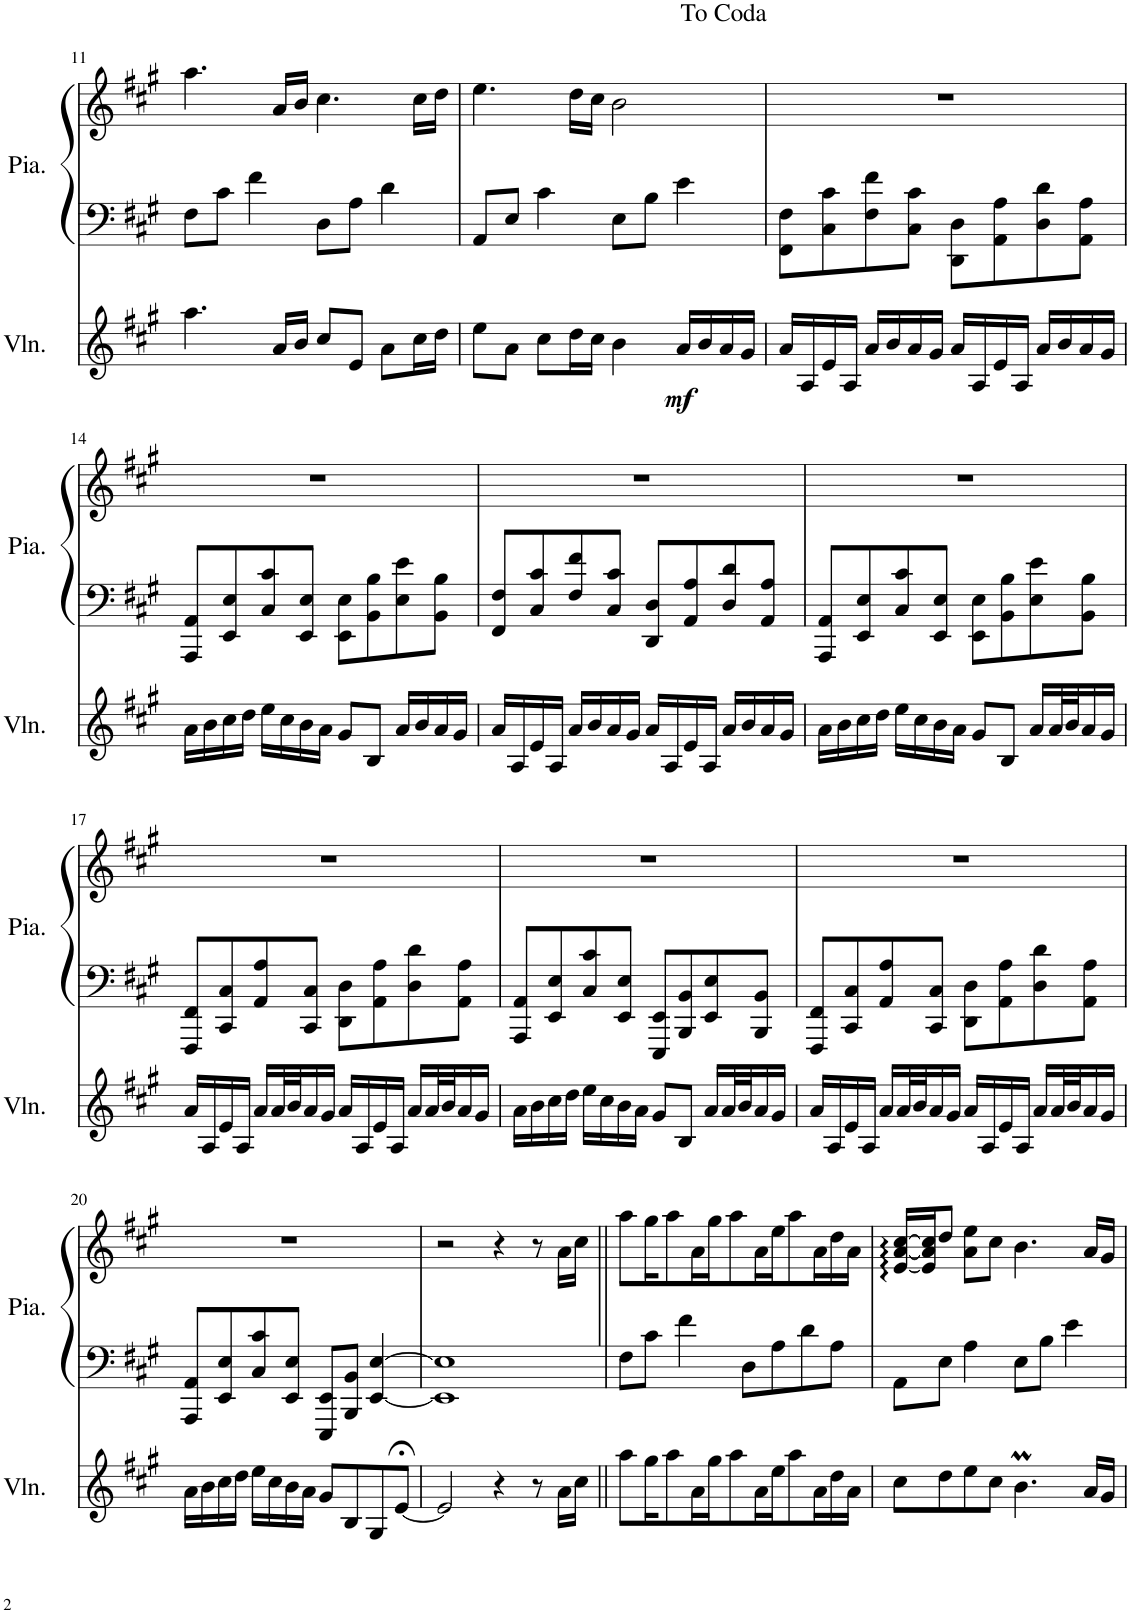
**kern	**dynam	**kern	**kern
*part2	*part2	*part1	*part1
*staff3	*staff3	*staff2	*staff1
*I"Violon	*	*I"Piano	*
*I'Vln.	*	*I'Pia.	*
!!LO:PB:g=z
*clefG2	*	*clefF4	*clefG2
*k[f#c#g#]	*	*k[f#c#g#]	*k[f#c#g#]
*M4/4	*	*M4/4	*M4/4
=11	=11	=11	=11
4.aa\	.	8F#\L	4.aa\
.	.	8c#\J	.
.	.	4f#\	.
16a/LL	.	.	16a/LL
16b/JJ	.	.	16b/JJ
8cc#/L	.	8D\L	4.cc#\
8e/J	.	8A\J	.
8a\L	.	4d\	.
16cc#\L	.	.	16cc#\LL
16dd\JJ	.	.	16dd\JJ
=12	=12	=12	=12
8ee\L	.	8AA/L	4.ee\
8a\J	.	8E/J	.
8cc#\L	.	4c#\	.
16dd\L	.	.	16dd\LL
16cc#\JJ	.	.	16cc#\JJ
4b\	.	8E\L	2b\
.	.	8B\J	.
!	!LO:DY:b	!	!
16a/LL	mf	4e\	.
16b/	.	.	.
16a/	.	.	.
16g#/JJ	.	.	.
=13	=13	=13	=13
16a/LL	.	8FF#\ 8F#\L	1r
16A/	.	.	.
16e/	.	8C#\ 8c#\	.
16A/JJ	.	.	.
16a/LL	.	8F#\ 8f#\	.
16b/	.	.	.
16a/	.	8C#\ 8c#\J	.
16g#/JJ	.	.	.
16a/LL	.	8DD\ 8D\L	.
16A/	.	.	.
16e/	.	8AA\ 8A\	.
16A/JJ	.	.	.
16a/LL	.	8D\ 8d\	.
16b/	.	.	.
16a/	.	8AA\ 8A\J	.
16g#/JJ	.	.	.
!!LO:LB:g=z
=14	=14	=14	=14
16a\LL	.	8AAA/ 8AA/L	1r
16b\	.	.	.
16cc#\	.	8EE/ 8E/	.
16dd\JJ	.	.	.
16ee\LL	.	8C#/ 8c#/	.
16cc#\	.	.	.
16b\	.	8EE/ 8E/J	.
16a\JJ	.	.	.
8g#/L	.	8EE\ 8E\L	.
8B/J	.	8BB\ 8B\	.
16a/LL	.	8E\ 8e\	.
16b/	.	.	.
16a/	.	8BB\ 8B\J	.
16g#/JJ	.	.	.
=15	=15	=15	=15
16a/LL	.	8FF#/ 8F#/L	1r
16A/	.	.	.
16e/	.	8C#/ 8c#/	.
16A/JJ	.	.	.
16a/LL	.	8F#/ 8f#/	.
16b/	.	.	.
16a/	.	8C#/ 8c#/J	.
16g#/JJ	.	.	.
16a/LL	.	8DD/ 8D/L	.
16A/	.	.	.
16e/	.	8AA/ 8A/	.
16A/JJ	.	.	.
16a/LL	.	8D/ 8d/	.
16b/	.	.	.
16a/	.	8AA/ 8A/J	.
16g#/JJ	.	.	.
=16	=16	=16	=16
16a\LL	.	8AAA/ 8AA/L	1r
16b\	.	.	.
16cc#\	.	8EE/ 8E/	.
16dd\JJ	.	.	.
16ee\LL	.	8C#/ 8c#/	.
16cc#\	.	.	.
16b\	.	8EE/ 8E/J	.
16a\JJ	.	.	.
8g#/L	.	8EE\ 8E\L	.
8B/J	.	8BB\ 8B\	.
16a/LL	.	8E\ 8e\	.
32a/L	.	.	.
32b/J	.	.	.
16a/	.	8BB\ 8B\J	.
16g#/JJ	.	.	.
!!LO:LB:g=z
=17	=17	=17	=17
16a/LL	.	8FFF#/ 8FF#/L	1r
16A/	.	.	.
16e/	.	8CC#/ 8C#/	.
16A/JJ	.	.	.
16a/LL	.	8AA/ 8A/	.
32a/L	.	.	.
32b/J	.	.	.
16a/	.	8CC#/ 8C#/J	.
16g#/JJ	.	.	.
16a/LL	.	8DD\ 8D\L	.
16A/	.	.	.
16e/	.	8AA\ 8A\	.
16A/JJ	.	.	.
16a/LL	.	8D\ 8d\	.
32a/L	.	.	.
32b/J	.	.	.
16a/	.	8AA\ 8A\J	.
16g#/JJ	.	.	.
=18	=18	=18	=18
16a\LL	.	8AAA/ 8AA/L	1r
16b\	.	.	.
16cc#\	.	8EE/ 8E/	.
16dd\JJ	.	.	.
16ee\LL	.	8C#/ 8c#/	.
16cc#\	.	.	.
16b\	.	8EE/ 8E/J	.
16a\JJ	.	.	.
8g#/L	.	8EEE/ 8EE/L	.
8B/J	.	8BBB/ 8BB/	.
16a/LL	.	8EE/ 8E/	.
32a/L	.	.	.
32b/J	.	.	.
16a/	.	8BBB/ 8BB/J	.
16g#/JJ	.	.	.
=19	=19	=19	=19
16a/LL	.	8FFF#/ 8FF#/L	1r
16A/	.	.	.
16e/	.	8CC#/ 8C#/	.
16A/JJ	.	.	.
16a/LL	.	8AA/ 8A/	.
32a/L	.	.	.
32b/J	.	.	.
16a/	.	8CC#/ 8C#/J	.
16g#/JJ	.	.	.
16a/LL	.	8DD\ 8D\L	.
16A/	.	.	.
16e/	.	8AA\ 8A\	.
16A/JJ	.	.	.
16a/LL	.	8D\ 8d\	.
32a/L	.	.	.
32b/J	.	.	.
16a/	.	8AA\ 8A\J	.
16g#/JJ	.	.	.
!!LO:LB:g=z
=20	=20	=20	=20
16a\LL	.	8AAA/ 8AA/L	1r
16b\	.	.	.
16cc#\	.	8EE/ 8E/	.
16dd\JJ	.	.	.
16ee\LL	.	8C#/ 8c#/	.
16cc#\	.	.	.
16b\	.	8EE/ 8E/J	.
16a\JJ	.	.	.
8g#/L	.	8EEE/ 8EE/L	.
8B/	.	8BBB/ 8BB/J	.
8G#/	.	[4EE/ [4E/	.
[8e;</J	.	.	.
=21	=21	=21	=21
2e/]	.	1EE] 1E]	2r
4r	.	.	4r
8r	.	.	8r
16a\LL	.	.	16a\LL
16cc#\JJ	.	.	16cc#\JJ
=22||	=22||	=22||	=22||
8aa\L	.	8F#\L	8aa\L
16gg#\K	.	8c#\J	16gg#\K
8aa\	.	.	8aa\
.	.	4f#\	.
16a\L	.	.	16a\L
16gg#\J	.	.	16gg#\J
8aa\	.	.	8aa\
.	.	8D\L	.
16a\L	.	.	16a\L
16ee\J	.	8A\	16ee\J
8aa\	.	.	8aa\
.	.	8d\	.
16a\L	.	.	16a\L
16dd\	.	8A\J	16dd\
16a\JJ	.	.	16a\JJ
=23	=23	=23	=23
8cc#\L	.	8AA\L	[16e/ [16a/ [16cc#/LL
.	.	.	16e/] 16a/] 16cc#/]J
8dd\	.	8E\J	8dd/J
8ee\	.	4A\	8a\ 8ee\L
8cc#\J	.	.	8cc#\J
4.bM\	.	8E\L	4.b\
.	.	8B\J	.
.	.	4e\	.
16a/LL	.	.	16a/LL
16g#/JJ	.	.	16g#/JJ
=	=	=	=
*-	*-	*-	*-
